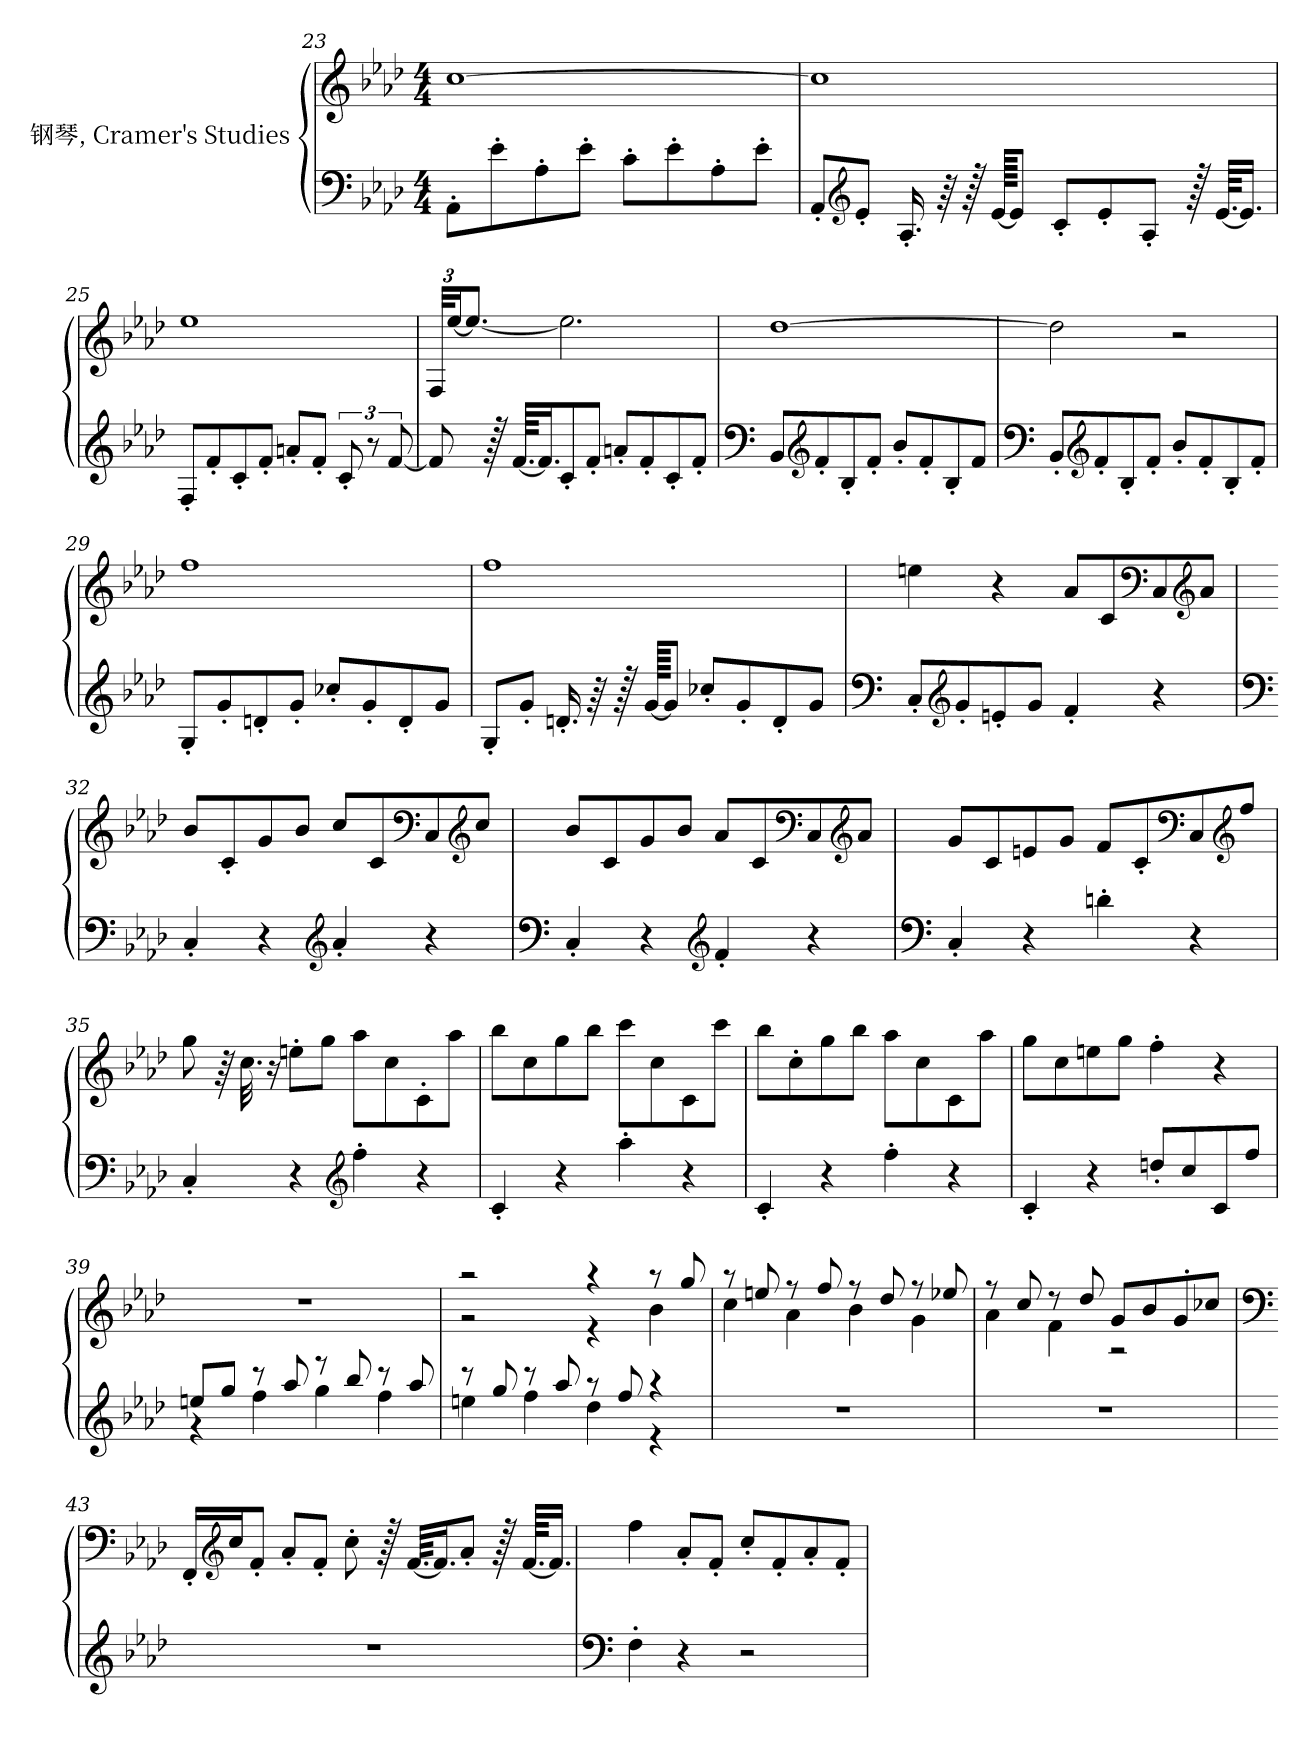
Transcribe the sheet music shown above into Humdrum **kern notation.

**kern	**kern
*part1	*part1
*staff2	*staff1
*I"钢琴, Cramer's Studies	*
*clefF4	*clefG2
*k[b-e-a-d-]	*k[b-e-a-d-]
*M4/4	*M4/4
=23	=23
8AA-'\L	[1cc
8e-'\	.
8A-'\	.
8e-'\J	.
8c'\L	.
8e-'\	.
8A-'\	.
8e-'\J	.
!!LO:PB:g=z
=24	=24
8AA-'/L	1cc]
*clefG2	*
8e-'/J	.
16.A-'/	.
64r	.
128r	.
[128e-/KKKKL	.
8e-/J]	.
8c'/L	.
8e-'/	.
8A-'/J	.
128r	.
[64.e-/KKLL	.
16.e-/JJ]	.
=25	=25
8F'/L	1ee-
8f'/	.
8c'/	.
8f'/J	.
8an'/L	.
8f'/J	.
12c'/	.
12r	.
[12f/	.
=26	=26
*	*Xbrackettup
8f/]	48F/KLL
.	[24ee-/J
.	8.ee-/J_
128r	.
[64.f/KKLL	.
16.f/J]	.
8c'/	2.ee-\]
8f'/J	.
8an'/L	.
8f'/	.
8c'/	.
8f'/J	.
!!LO:LB:g=z
=27	=27
*clefF4	*
8BB-/L	[1dd-
*clefG2	*
8f'/	.
8B-'/	.
8f'/J	.
8b-'/L	.
8f'/	.
8B-'/	.
8f/J	.
=28	=28
*clefF4	*
8BB-'/L	2dd-\]
*clefG2	*
8f'/	.
8B-'/	.
8f'/J	.
8b-'/L	2r
8f'/	.
8B-'/	.
8f'/J	.
=29	=29
8G'/L	1ff
8g'/	.
8dn'/	.
8g'/J	.
8cc-X'/L	.
8g'/	.
8d'/	.
8g/J	.
!!LO:LB:g=z
=30	=30
8G'/L	1ff
8g'/J	.
16.dn'/	.
64r	.
128r	.
[128g/KKKKL	.
8g/J]	.
8cc-X'/L	.
8g'/	.
8d'/	.
8g/J	.
=31	=31
*clefF4	*
8C'/L	4een\
*clefG2	*
8g'/	.
8en'/	4r
8g/J	.
4f'/	8a-/L
.	8c/
*	*clefF4
4r	8C/
*	*clefG2
.	8a-/J
=32	=32
*clefF4	*
4C'/	8b-/L
.	8c'/
4r	8g/
.	8b-/J
*clefG2	*
4a-'/	8cc/L
.	8c/
*	*clefF4
4r	8C/
*	*clefG2
.	8cc/J
!!LO:LB:g=z
=33	=33
*clefF4	*
4C'/	8b-/L
.	8c/
4r	8g/
.	8b-/J
*clefG2	*
4f'/	8a-/L
.	8c/
*	*clefF4
4r	8C/
*	*clefG2
.	8a-/J
=34	=34
*clefF4	*
4C'/	8g/L
.	8c/
4r	8en/
.	8g/J
4dn'\	8f/L
.	8c'/
*	*clefF4
4r	8C/
*	*clefG2
.	8ff/J
=35	=35
4C'/	8gg\
.	64r
.	32.cc\
.	16r
4r	8een'\L
.	8gg\J
*clefG2	*
4ff'\	8aa-\L
.	8cc\
4r	8c'\
.	8aa-\J
!!LO:LB:g=z
=36	=36
4c'/	8bb-\L
.	8cc\
4r	8gg\
.	8bb-\J
4aa-'\	8ccc\L
.	8cc\
4r	8c\
.	8ccc\J
=37	=37
4c'/	8bb-\L
.	8cc'\
4r	8gg\
.	8bb-\J
4ff'\	8aa-\L
.	8cc\
4r	8c\
.	8aa-\J
=38	=38
4c'/	8gg\L
.	8cc\
4r	8een\
.	8gg\J
8ddn'/L	4ff'\
8cc/	.
8c/	4r
8ff/J	.
=39	=39
*^	*
8een/L	4r	1r
8gg/J	.	.
8r	4ff\	.
8aa-/	.	.
8r	4gg\	.
8bb-/	.	.
8r	4ff\	.
8aa-/	.	.
!!LO:LB:g=z
=40	=40	=40
*	*	*^
8r	4een\	2r	2r
8gg/	.	.	.
8r	4ff\	.	.
8aa-/	.	.	.
8r	4dd-\	4r	4r
8ff/	.	.	.
4r	4r	8r	4b-\
.	.	8gg/	.
*v	*v	*	*
=41	=41	=41
1r	8r	4cc\
.	8een/	.
.	8r	4a-\
.	8ff/	.
.	8r	4b-\
.	8dd-/	.
.	8r	4g\
.	8ee-X/	.
=42	=42	=42
1r	8r	4a-\
.	8cc/	.
.	8r	4f\
.	8dd-/	.
.	8g/L	2r
.	8b-/	.
.	8g'/	.
.	8cc-X/J	.
*	*v	*v
!!LO:PB:g=z
=43	=43
*	*clefF4
1r	16FF'/LL
*	*clefG2
.	16cc/J
.	8f'/J
.	8a-'/L
.	8f'/J
.	8cc'\
.	128r
.	[64.f/KKLL
.	16.f/J]
.	8a-'/J
.	128r
.	[64.f/KKLL
.	16.f/JJ]
=44	=44
*clefF4	*
4F'\	4ff\
4r	8a-'/L
.	8f'/J
2r	8cc'/L
.	8f'/
.	8a-'/
.	8f'/J
=	=
*-	*-
